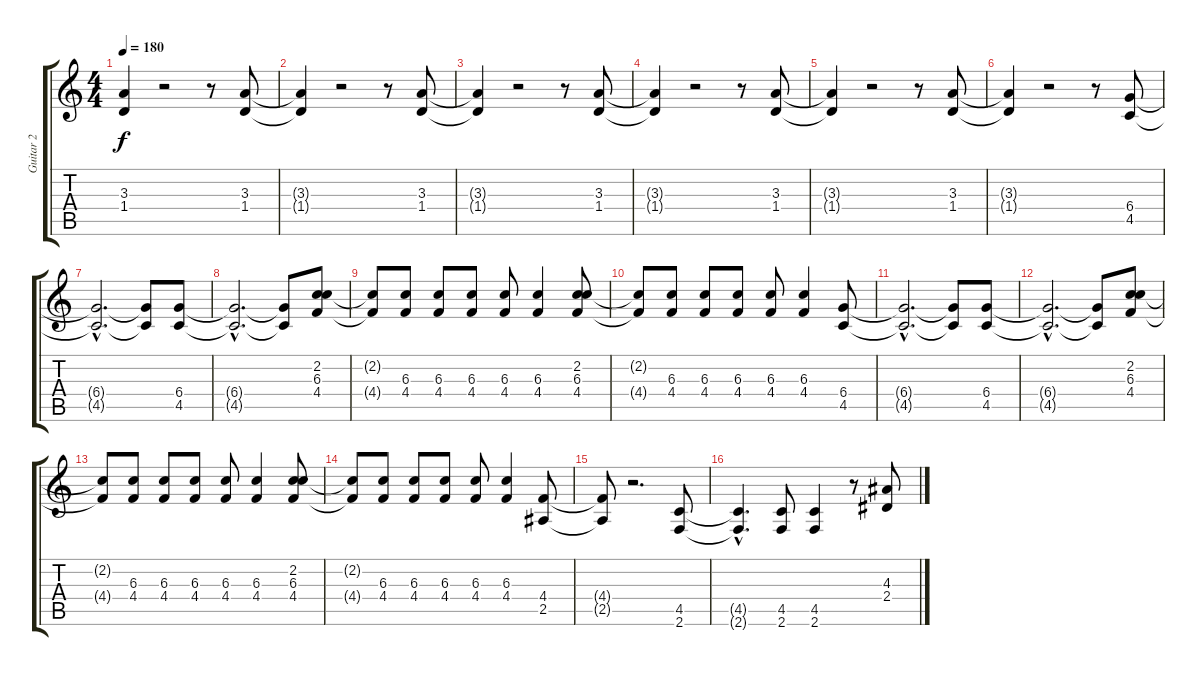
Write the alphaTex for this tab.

\track ("Guitar 2" "Guitar 2") {instrument overdrivenguitar}
\staff {score tabs}
\tuning (Eb4 Bb3 Gb3 Db3 Ab2 Eb2) {hide}
\ts (4 4)
\tempo 180
\clef g2
\ks c
(3.3{t} 1.4{t}).4{dy f} r.2 r.8 (3.3 1.4).8 |
(3.3{t} 1.4{t}).4 r.2 r.8 (3.3 1.4).8 |
(3.3{t} 1.4{t}).4 r.2 r.8 (3.3 1.4).8 |
(3.3{t} 1.4{t}).4 r.2 r.8 (3.3 1.4).8 |
(3.3{t} 1.4{t}).4 r.2 r.8 (3.3 1.4).8 |
(3.3{t} 1.4{t}).4 r.2 r.8 (6.4 4.5).8 |
(6.4{hac t} 4.5{hac t}).2{d} (6.4{t} 4.5{t}).8 (6.4 4.5).8 |
(6.4{hac t} 4.5{hac t}).2{d} (6.4{t} 4.5{t}).8 (2.2 6.3 4.4).8 |
(2.2{t} 4.4{t}).8 (6.3 4.4).8 (6.3 4.4).8 (6.3 4.4).8 (6.3 4.4).8 (6.3 4.4).4 (2.2 6.3 4.4).8 |
(2.2{t} 4.4{t}).8 (6.3 4.4).8 (6.3 4.4).8 (6.3 4.4).8 (6.3 4.4).8 (6.3 4.4).4 (6.4 4.5).8 |
(6.4{hac t} 4.5{hac t}).2{d} (6.4{t} 4.5{t}).8 (6.4 4.5).8 |
(6.4{hac t} 4.5{hac t}).2{d} (6.4{t} 4.5{t}).8 (2.2 6.3 4.4).8 |
(2.2{t} 4.4{t}).8 (6.3 4.4).8 (6.3 4.4).8 (6.3 4.4).8 (6.3 4.4).8 (6.3 4.4).4 (2.2 6.3 4.4).8 |
(2.2{t} 4.4{t}).8 (6.3 4.4).8 (6.3 4.4).8 (6.3 4.4).8 (6.3 4.4).8 (6.3 4.4).4 (4.4 2.5).8 |
(4.4{t} 2.5{t}).8 r.2{d} (4.5 2.6).8 |
(4.5{hac t} 2.6{hac t}).4{d} (4.5 2.6).8 (4.5 2.6).4 r.8 (4.3 2.4).8
